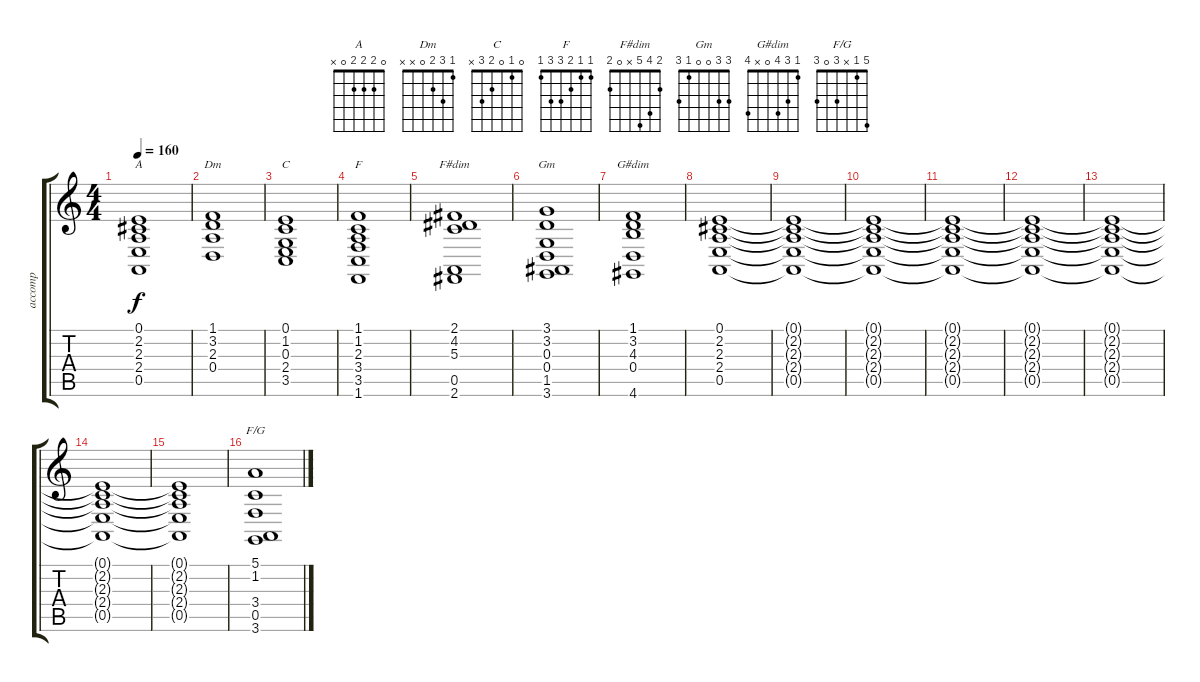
\track ("accomp" "accomp") {instrument stringensemble1}
\staff {score tabs}
\tuning (E4 B3 G3 D3 A2 E2) {hide}
\chord ("A" 0 2 2 2 0 x)
\chord ("Dm" 1 3 2 0 x x)
\chord ("C" 0 1 0 2 3 x)
\chord ("F" 1 1 2 3 3 1)
\chord ("F#dim" 2 4 5 x 0 2)
\chord ("Gm" 3 3 0 0 1 3)
\chord ("G#dim" 1 3 4 0 x 4)
\chord ("F/G" 5 1 x 3 0 3)
\ts (4 4)
\tempo 160
\clef g2
\ks c
(0.1 2.2 2.3 2.4 0.5).1{ch "A" dy f} |
(1.1 3.2 2.3 0.4).1{ch "Dm"} |
(0.1 1.2 0.3 2.4 3.5).1{ch "C"} |
(1.1 1.2 2.3 3.4 3.5 1.6).1{ch "F"} |
(2.1 4.2 5.3 0.5 2.6).1{ch "F#dim"} |
(3.1 3.2 0.3 0.4 1.5 3.6).1{ch "Gm"} |
(1.1 3.2 4.3 0.4 4.6).1{ch "G#dim"} |
(0.1 2.2 2.3 2.4 0.5).1 |
(0.1{t} 2.2{t} 2.3{t} 2.4{t} 0.5{t}).1 |
(0.1{t} 2.2{t} 2.3{t} 2.4{t} 0.5{t}).1 |
(0.1{t} 2.2{t} 2.3{t} 2.4{t} 0.5{t}).1 |
(0.1{t} 2.2{t} 2.3{t} 2.4{t} 0.5{t}).1 |
(0.1{t} 2.2{t} 2.3{t} 2.4{t} 0.5{t}).1 |
(0.1{t} 2.2{t} 2.3{t} 2.4{t} 0.5{t}).1 |
(0.1{t} 2.2{t} 2.3{t} 2.4{t} 0.5{t}).1 |
(5.1 1.2 3.4 0.5 3.6).1{ch "F/G"}
